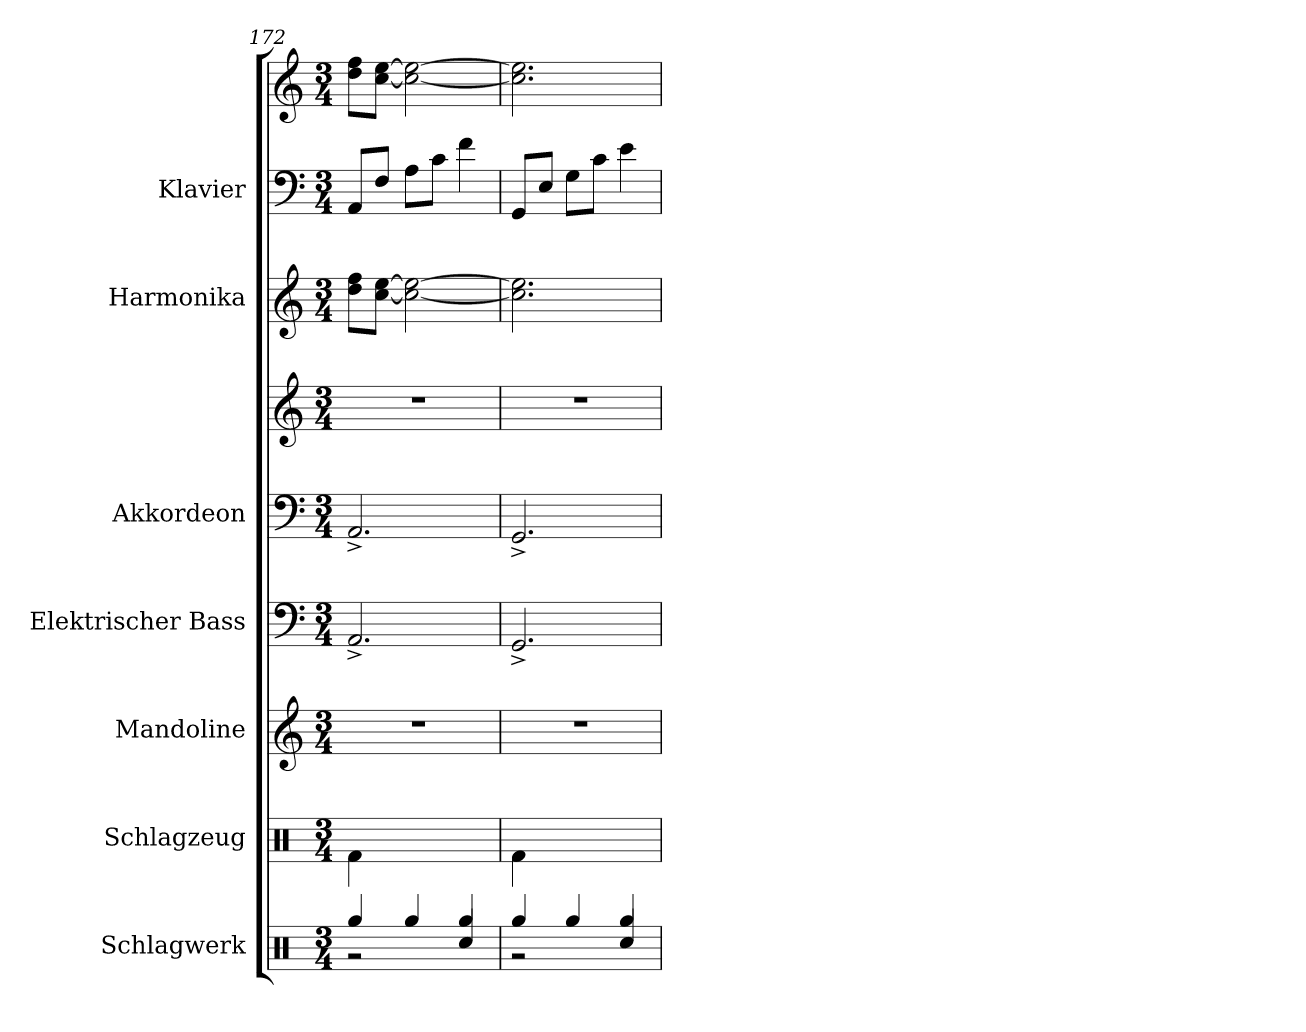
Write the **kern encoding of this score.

**kern	**kern	**kern	**kern	**kern	**kern	**kern	**kern	**kern
*part7	*part6	*part5	*part4	*part3	*part3	*part2	*part1	*part1
*staff9	*staff8	*staff7	*staff6	*staff5	*staff4	*staff3	*staff2	*staff1
*I"Schlagwerk	*I"Schlagzeug	*I"Mandoline	*I"Elektrischer Bass	*I"Akkordeon	*	*I"Harmonika	*I"Klavier	*
*I'Schlw.	*I'Schlgz.	*I'Mand.	*I'E-B.	*I'Akk.	*	*	*I'Klav.	*
*clefX	*clefX	*clefG2	*clefF4	*clefF4	*clefG2	*clefG2	*clefF4	*clefG2
*	*	*	*ITrd7c12	*	*	*	*	*
*k[]	*k[]	*k[]	*k[]	*k[]	*k[]	*k[]	*k[]	*k[]
*M3/4	*M3/4	*M3/4	*M3/4	*M3/4	*M3/4	*M3/4	*M3/4	*M3/4
=172	=172	=172	=172	=172	=172	=172	=172	=172
*^	*^	*	*	*	*	*	*	*
4Rgg/	2r	2.ryy	4Rf\	2.r	2.AAA^/	2.AA^/	2.r	8dd\ 8ff\L	8AA/L	8dd\ 8ff\L
.	.	.	.	.	.	.	.	[8cc\ [8ee\J	8F/J	[8cc\ [8ee\J
4Rgg/	.	.	2ryy	.	.	.	.	2cc\_ 2ee\_	8A\L	2cc\_ 2ee\_
.	.	.	.	.	.	.	.	.	8c\J	.
4Rgg/	4Rcc/	.	.	.	.	.	.	.	4f\	.
=173	=173	=173	=173	=173	=173	=173	=173	=173	=173	=173
4Rgg/	2r	2.ryy	4Rf\	2.r	2.GGG^/	2.GG^/	2.r	2.cc\] 2.ee\]	8GG/L	2.cc\] 2.ee\]
.	.	.	.	.	.	.	.	.	8E/J	.
4Rgg/	.	.	2ryy	.	.	.	.	.	8G\L	.
.	.	.	.	.	.	.	.	.	8c\J	.
4Rgg/	4Rcc/	.	.	.	.	.	.	.	4e\	.
*v	*v	*	*	*	*	*	*	*	*	*
*	*v	*v	*	*	*	*	*	*	*
=	=	=	=	=	=	=	=	=
*-	*-	*-	*-	*-	*-	*-	*-	*-
